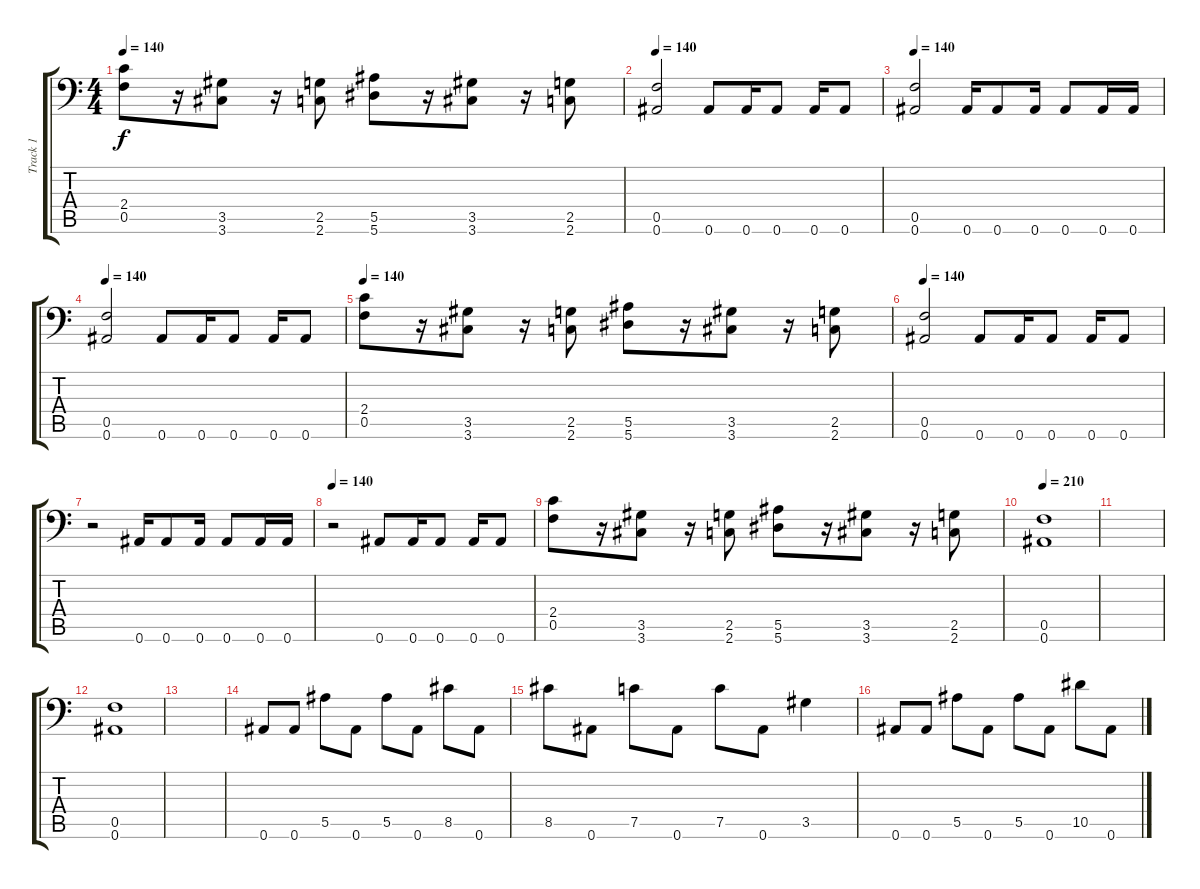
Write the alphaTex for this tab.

\track ("Track 1" "Track 1") {instrument distortionguitar}
\staff {score tabs}
\tuning (C4 G3 Eb3 Bb2 F2 Bb1) {hide}
\ts (4 4)
\tempo 140
\clef f4
\ks c
(2.4 0.5).8{dy f} r.16 (3.5 3.6).8 r.16 (2.5 2.6).8 (5.5 5.6).8 r.16 (3.5 3.6).8 r.16 (2.5 2.6).8 |
\tempo 140
(0.5 0.6).2 0.6.8 0.6.16 0.6.8 0.6.16 0.6.8 |
\tempo 140
(0.5 0.6).2 0.6.16 0.6.8 0.6.16 0.6.8 0.6.16 0.6.16 |
\tempo 140
(0.5 0.6).2 0.6.8 0.6.16 0.6.8 0.6.16 0.6.8 |
\tempo 140
(2.4 0.5).8 r.16 (3.5 3.6).8 r.16 (2.5 2.6).8 (5.5 5.6).8 r.16 (3.5 3.6).8 r.16 (2.5 2.6).8 |
\tempo 140
(0.5 0.6).2 0.6.8 0.6.16 0.6.8 0.6.16 0.6.8 |
r.2 0.6.16 0.6.8 0.6.16 0.6.8 0.6.16 0.6.16 |
\tempo 140
r.2 0.6.8 0.6.16 0.6.8 0.6.16 0.6.8 |
(2.4 0.5).8 r.16 (3.5 3.6).8 r.16 (2.5 2.6).8 (5.5 5.6).8 r.16 (3.5 3.6).8 r.16 (2.5 2.6).8 |
\tempo 210
(0.5 0.6).1 |
|
(0.5 0.6).1 |
|
0.6.8 0.6.8 5.5.8 0.6.8 5.5.8 0.6.8 8.5.8 0.6.8 |
8.5.8 0.6.8 7.5.8 0.6.8 7.5.8 0.6.8 3.5.4 |
0.6.8 0.6.8 5.5.8 0.6.8 5.5.8 0.6.8 10.5.8 0.6.8
